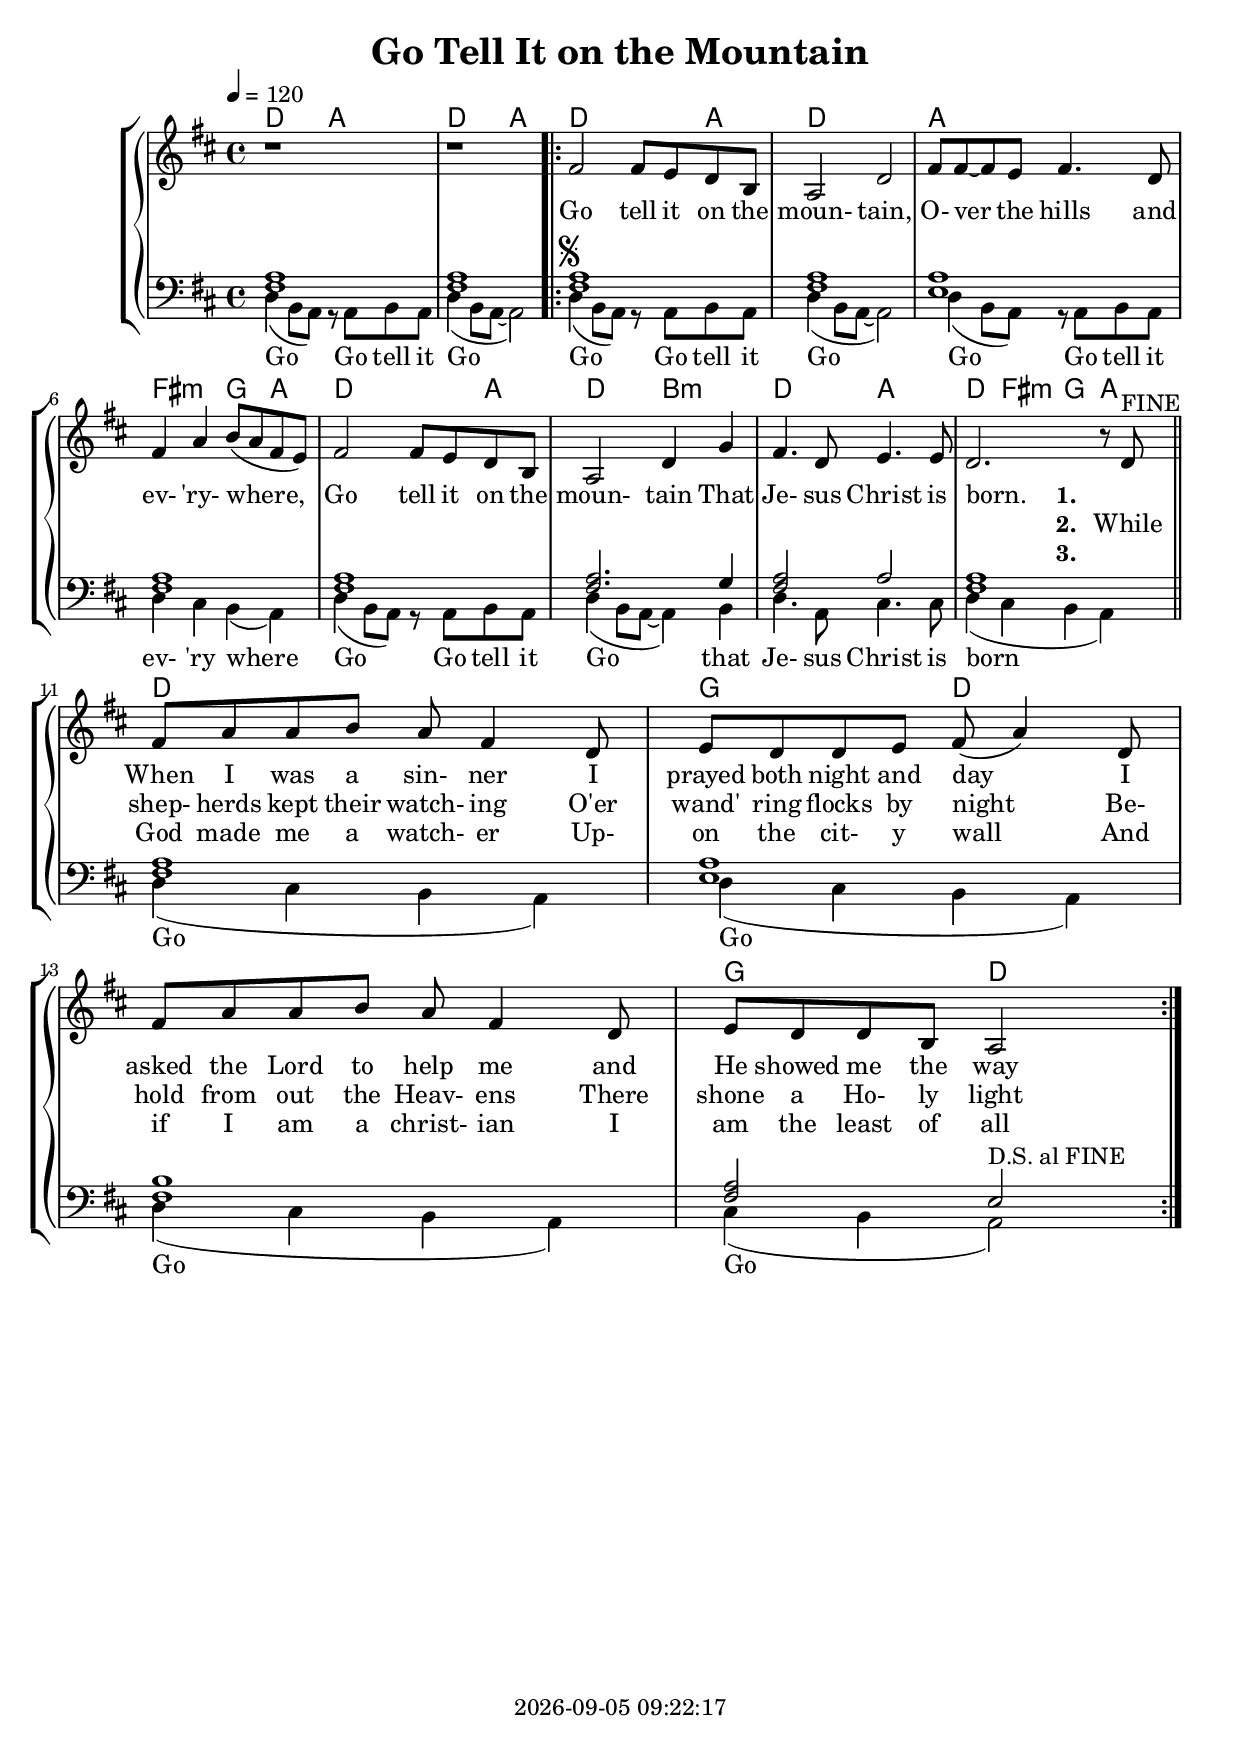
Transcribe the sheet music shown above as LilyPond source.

\version "2.13.53"

today = #(strftime "%Y-%m-%d %H:%M:%S" (localtime (current-time)))

\include "predefined-guitar-fretboards.ly"

\header {
  title = "Go Tell It on the Mountain"
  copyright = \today
}

global = {
  \key d \major
  \time 4/4
  \tempo 4=120
}

drum = \drummode {
  hihat4 hh hh hh
  hihat4 hh hh hh
  \repeat volta 3 {
    hihat4 hh hh hh
    hihat4 hh hh hh
    hihat4 hh hh hh
    hihat4 hh hh hh
    hihat4 hh hh hh
    hihat4 hh hh hh
    hihat4 hh hh hh
    hihat4 hh hh hh
    hihat4 hh hh hh
    hihat4 hh hh hh
    hihat4 hh hh hh
    hihat4 hh hh hh
  }
  hihat4 hh hh hh
  hihat4 hh hh hh
  hihat4 hh hh hh
  hihat4 hh hh hh
  hihat4 hh hh hh
  hihat4 hh hh hh
  hihat4 hh hh hh
  hihat4 hh hh hh
}

drumdouble = \drummode {
  hihat4 hh hh hh
  hihat4 hh hh hh
  \repeat volta 3 {
    hihat4 hh hh hh
    hihat4 hh hh hh
    hihat4 hh hh hh
    hihat4 hh hh hh
    hihat4 hh hh hh
    hihat4 hh hh hh
    hihat4 hh hh hh
    hihat4 hh hh hh
    hihat8 hh hh hh hh hh hh hh
    hihat8 hh hh hh hh hh hh hh
    hihat8 hh hh hh hh hh hh hh
    hihat8 hh hh hh hh hh hh hh
  }
  hihat4 hh hh hh
  hihat4 hh hh hh
  hihat4 hh hh hh
  hihat4 hh hh hh
  hihat4 hh hh hh
  hihat4 hh hh hh
  hihat4 hh hh hh
  hihat4 hh hh hh
}

chordtrack = \chordmode {
  d2 a
  d2 a
  \repeat volta 3 {
    d2. a4
    d1
    a1
    fis2:m g4 a
    d2. a4
    d2 b:m
    d2 a
    d4 fis:m g a
    d1
    g2 d
    s1
    g2 d
  }
}

melodyA = \relative c' {
  r1
  r1
}

melodyB = \relative c' {
      fis2 fis8 e d b
      a2 d
      fis8 fis~fis e fis4. d8
      fis4 a b8(a fis e)
      fis2 fis8 e d b
      a2 d4 g
      fis4. d8 e4. e8
      d2. r8 d^\markup{FINE}
}

melodyC = \relative c' {
    fis8 a a b a fis4 d8
    e8 d d e fis(a4) d,8
    fis8 a a b a fis4 d8
    e8 d d b a2
}

melody = \relative c' {
  \melodyA
  \repeat volta 3 {
    \melodyB
    \melodyC
  }
}

melodyBassA = \relative c {
  d4(b8 a) r a b a %1
  d4(b8 a~a2)
}

melodyBassB = \relative c {
      d4^\markup{\musicglyph #"scripts.segno"}( b8 a) r a b a
      d4(b8 a~a2)
      d4(b8 a) r a b a %5
      d4 cis b(a)
      d4(b8 a) r a b a
      d4(b8 a~a4)b
      d4. a8 cis4. cis8
      d4(cis b a) \bar "||" %10
}

melodyBassC = \relative c {
    d4(cis b a)
    d4(cis b a)
    d4(cis b a)
    cis4(b a2^\markup{D.S. al FINE})
}

melodyBass = \relative c {
  \melodyBassA
  \repeat volta 3 {
    \melodyBassB
    \melodyBassC
  }
  %gis2^\markup{\musicglyph #"scripts.segno"} gis8 fis e cis
  %e2.^\fermata^\markup{D.S. al FINE}
}

accBass = \relative c {
  <fis a>1
  q1
  \repeat volta 3 {
    %\repeat volta 2 {
      q1
      q1
      <e a>1
      <fis a>1
      q1
      q2. g4
      q2 a2
      q1
    %}
    q1
    <e a> 1
    <fis b>1
    <fis a>2 e
  }
}

refrain = \lyricmode {
  Go tell it on the moun- tain,
  O- ver the hills and ev- 'ry- where,
  Go tell it on the moun- tain
  That Je- sus Christ is born.
}

Mrefrain = \lyricmode {
 "Go " "tell " "it " "on " "the " "moun" "tain, "
 "O" "ver " "the " "hills " "and " "ev" "'ry" "where, "
 "Go " "tell " "it " "on " "the " "moun" "tain "
 "That " "Je" "sus " "Christ " "is " "born. "
}

emptyrefrain = \lyricmode {
  _ _ _ _ _ _ _ _ _ _ _ _ _ _ _ _ _ _ _ _ _ _ _ _ _ _ _ _
}

firstverse = \lyricmode {
  \set stanza = "1. "
  _ When I was a sin- ner
  I prayed both night and day
  I asked the Lord to help me
  and He showed me the way
}

Mfirstverse = \lyricmode {
 _ "When " "I " "was " "a " "sin" "ner "
 "I " "prayed " "both " "night " "and " "day "
 "I " "asked " "the " "Lord " "to " "help " "me "
 "and " "He " "showed " "me " "the " "way "
}

secondverse = \lyricmode {
  \set stanza = "2. "
  While shep- herds kept their watch- ing
  O'er wand' ring flocks by night
  Be- hold from out the Heav- ens
  There shone a Ho- ly light
}

Msecondverse = \lyricmode {
 "While " "shep" "herds " "kept " "their " "watch" "ing "
 "O'er " "wand' " "ring " "flocks " "by " "night "
 "Be" "hold " "from " "out " "the " "Heav" "ens "
 "There " "shone " "a " "Ho" "ly " "light "
}

thirdverse = \lyricmode {
  \set stanza = "3. "
  _ God made me a watch- er
  Up- on the cit- y wall
  And if I am a christ- ian
  I am the least of all
}

Mthirdverse = \lyricmode {
 _ "God " "made " "me " "a " "watch" "er "
 "Up" "on " "the " "cit" "y " "wall "
 "And " "if " "I " "am " "a " "christ" "ian "
 "I " "am " "the " "least " "of " "all "
}

basswords = \lyricmode {
  Go Go tell it Go
  Go Go tell it Go
  Go Go tell it ev- 'ry where
  Go Go tell it Go that Je- sus Christ is born
  Go Go Go Go
}

Mbassintro = \lyricmode {
 "\Go " "Go " "tell " "it " "Go "
}

Mbassrefrain = \lyricmode {
 "/Go " "Go " "tell " "it " "Go "
 "/Go " "Go " "tell " "it " "ev" "'ry " "where "
 "/Go " "Go " "tell " "it " "Go " "/that " "Je" "sus " "Christ " "is " "born "
}

Mbasswords = \lyricmode {
%  "/Go " "Go " "tell " "it " "Go"
%  "/Go " "Go " "tell " "it " "Go"
%  "/Go " "Go " "tell " "it " "ev" "'ry" "where"
%  "/Go " "Go " "tell " "it " "Go " "that " "Je" "sus " "Christ " "is " "born"
  "/Go " "Go " "Go " "Go"
}

\book
{
  \score { % this version for the printed page
    \context GrandStaff <<
    <<
      <<
        \new ChordNames { \chordtrack }
%        \new FretBoards { \chordtrack }
      >>
    \context ChoirStaff <<
	\context Staff = melody <<
	  \context Voice =
	  sopranos { \set midiInstrument = #"clarinet"
		     \oneVoice << \global \melody >> }
	>>
	\context Lyrics = firstverse { s1 }
	\context Lyrics = secondverse { s1 }
	\context Lyrics = thirdverse { s1 }
	\context Staff = bass <<
	  \clef bass
          \context Voice = acc  { \voiceOne \global \accBass }
	  \context Voice = bass { \voiceTwo \global \melodyBass }
	>>
        \context Lyrics = basswords { s1 }
	\context Lyrics = firstverse \lyricsto sopranos {\refrain \firstverse}
	\context Lyrics = secondverse \lyricsto sopranos {\emptyrefrain \secondverse}
	\context Lyrics = thirdverse \lyricsto sopranos {\emptyrefrain \thirdverse}
	\context Lyrics = basswords \lyricsto bass {\basswords}
    >>
>> >>
    \layout {
    }
  }
  \score { % this version for the karaoke output
    <<
	\context Staff = melody <<
	  \context Voice =
	  sopranos { \set midiInstrument = #"clarinet"
		     \oneVoice { \global \melodyA \melodyB \melodyC
                                                  \melodyB \melodyC
                                                  \melodyB \melodyC
                                                  \melodyB
                               }
                   }
	>>
	\context Lyrics = firstverse { s1 }
        \context Staff = bass <<
          \clef bass
          \context Voice = bass <<
            { \global \unfoldRepeats \accBass }
            { \global { \melodyBassA \melodyBassB \melodyBassC
                                     \melodyBassB \melodyBassC
                                     \melodyBassB \melodyBassC
                                     \melodyBassB
                      }
            }
          >>
        >>
        \context Lyrics = firstverse \lyricsto bass { \Mrefrain
                                                          \Mfirstverse
                                                          \Mrefrain
                                                          \Msecondverse
                                                          \Mrefrain
                                                          \Mthirdverse
                                                          \Mrefrain
                                                        }
      \new DrumStaff
      <<
        \unfoldRepeats \drum
      >>
    >>
    \midi {
    }
  }

  \score { % this version for the bass karaoke
    <<
	\context Staff = melody <<
	  \context Voice =
	  sopranos { \set midiInstrument = #"clarinet"
		     \oneVoice { \global \melodyA \melodyB \melodyC
                                                  \melodyB \melodyC
                                                  \melodyB \melodyC
                                                  \melodyB
                               }
                   }
	>>
	\context Lyrics = firstverse { s1 }
        \context Staff = bass <<
          \clef bass
          \context Voice = bass <<
            { \global \unfoldRepeats \accBass }
            { \global \melodyBassA \melodyBassB \melodyBassC
                                   \melodyBassB \melodyBassC
                                   \melodyBassB \melodyBassC
                                   \melodyBassB
            }
          >>
        >>
        \context Lyrics = firstverse \lyricsto bass { \Mbassintro
                                                      \Mbassrefrain
                                                      \Mbasswords
                                                      \Mbassrefrain
                                                      \Mbasswords
                                                      \Mbassrefrain
                                                      \Mbasswords
                                                      \Mbassrefrain
                                                      \Mbasswords
                                                    }
    \new DrumStaff { \unfoldRepeats \drum }
    >>
    \midi {
    }
  }
  \score { % melody mp3
    <<
	\context Staff <<
	  \context Voice
		     \oneVoice { \global \melodyA \melodyB \melodyC
                                                  \melodyB \melodyC
                                                  \melodyB \melodyC
                                                  \melodyB
                               }
	>>
    \new DrumStaff { \unfoldRepeats \drum }
    >>
    \midi {
    }
  }

  \score { % this version for the bass mp3
    \context Staff = bass <<
      \clef bass
      \context Voice = bass { \global \melodyBassA \melodyBassB \melodyBassC
                                                   \melodyBassB \melodyBassC
                                                   \melodyBassB \melodyBassC
                                                   \melodyBassB
                            }
    \new DrumStaff { \unfoldRepeats \drum }
    >>
    \midi {
    }
  }
}
